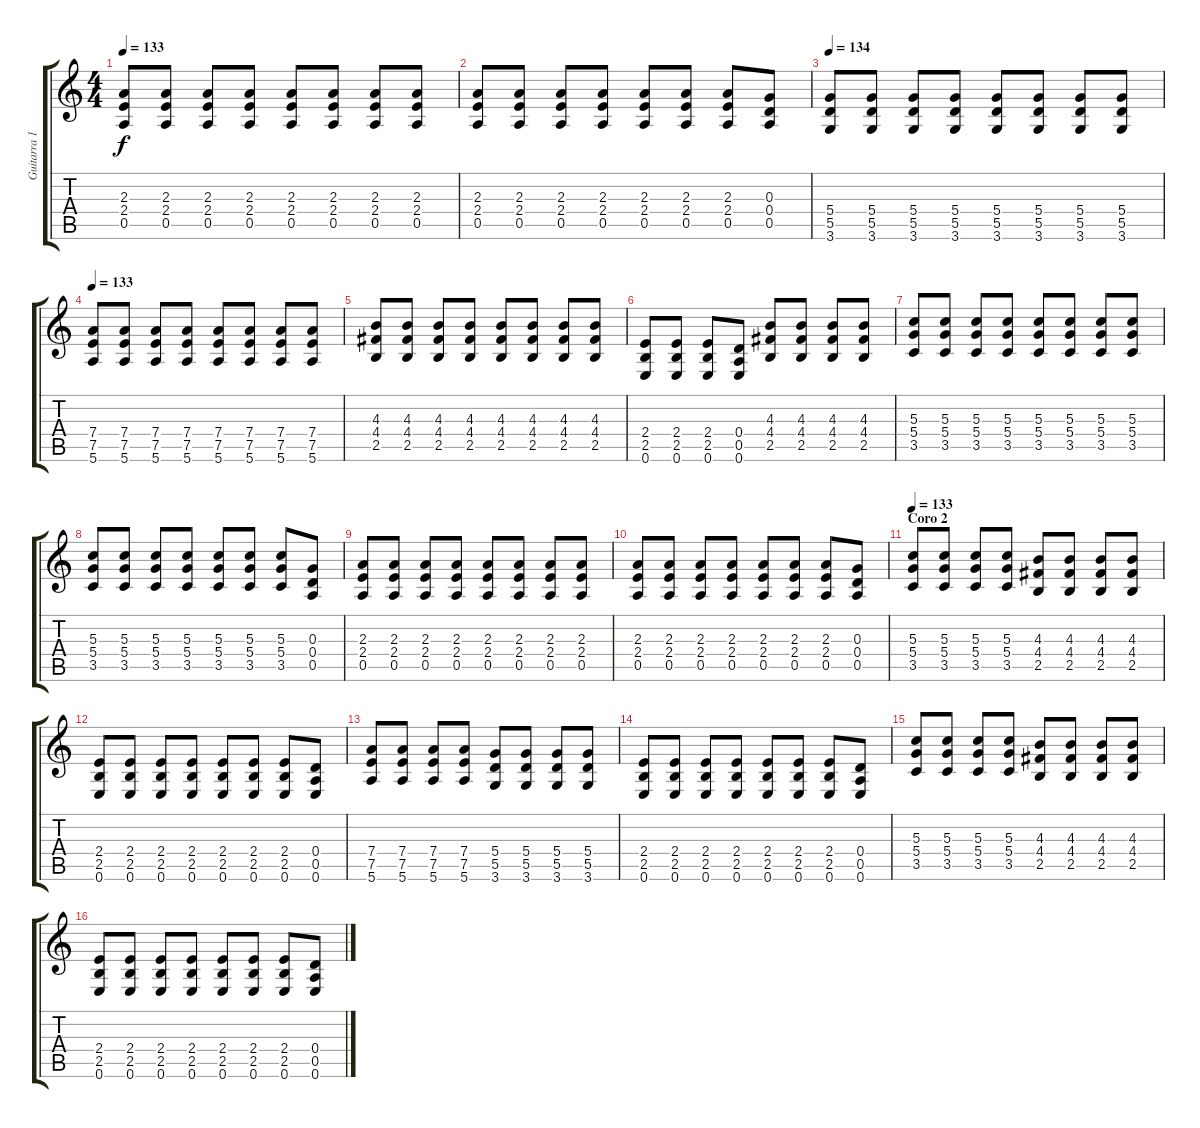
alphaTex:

\track ("Guitarra 1" "Guitarra 1") {instrument overdrivenguitar}
\staff {score tabs}
\tuning (E4 B3 G3 D3 A2 E2) {hide}
\ts (4 4)
\tempo 133
\clef g2
\ks c
(2.3 2.4 0.5).8{dy f} (2.3 2.4 0.5).8 (2.3 2.4 0.5).8 (2.3 2.4 0.5).8 (2.3 2.4 0.5).8 (2.3 2.4 0.5).8 (2.3 2.4 0.5).8 (2.3 2.4 0.5).8 |
(2.3 2.4 0.5).8 (2.3 2.4 0.5).8 (2.3 2.4 0.5).8 (2.3 2.4 0.5).8 (2.3 2.4 0.5).8 (2.3 2.4 0.5).8 (2.3 2.4 0.5).8 (0.3 0.4 0.5).8 |
\tempo 134
(5.4 5.5 3.6).8 (5.4 5.5 3.6).8 (5.4 5.5 3.6).8 (5.4 5.5 3.6).8 (5.4 5.5 3.6).8 (5.4 5.5 3.6).8 (5.4 5.5 3.6).8 (5.4 5.5 3.6).8 |
\tempo 133
(7.4 7.5 5.6).8 (7.4 7.5 5.6).8 (7.4 7.5 5.6).8 (7.4 7.5 5.6).8 (7.4 7.5 5.6).8 (7.4 7.5 5.6).8 (7.4 7.5 5.6).8 (7.4 7.5 5.6).8 |
(4.3 4.4 2.5).8 (4.3 4.4 2.5).8 (4.3 4.4 2.5).8 (4.3 4.4 2.5).8 (4.3 4.4 2.5).8 (4.3 4.4 2.5).8 (4.3 4.4 2.5).8 (4.3 4.4 2.5).8 |
(2.4 2.5 0.6).8 (2.4 2.5 0.6).8 (2.4 2.5 0.6).8 (0.4 0.5 0.6).8 (4.3 4.4 2.5).8 (4.3 4.4 2.5).8 (4.3 4.4 2.5).8 (4.3 4.4 2.5).8 |
(5.3 5.4 3.5).8 (5.3 5.4 3.5).8 (5.3 5.4 3.5).8 (5.3 5.4 3.5).8 (5.3 5.4 3.5).8 (5.3 5.4 3.5).8 (5.3 5.4 3.5).8 (5.3 5.4 3.5).8 |
(5.3 5.4 3.5).8 (5.3 5.4 3.5).8 (5.3 5.4 3.5).8 (5.3 5.4 3.5).8 (5.3 5.4 3.5).8 (5.3 5.4 3.5).8 (5.3 5.4 3.5).8 (0.3 0.4 0.5).8 |
(2.3 2.4 0.5).8 (2.3 2.4 0.5).8 (2.3 2.4 0.5).8 (2.3 2.4 0.5).8 (2.3 2.4 0.5).8 (2.3 2.4 0.5).8 (2.3 2.4 0.5).8 (2.3 2.4 0.5).8 |
(2.3 2.4 0.5).8 (2.3 2.4 0.5).8 (2.3 2.4 0.5).8 (2.3 2.4 0.5).8 (2.3 2.4 0.5).8 (2.3 2.4 0.5).8 (2.3 2.4 0.5).8 (0.3 0.4 0.5).8 |
\section ("" "Coro 2")
\tempo 133
(5.3 5.4 3.5).8{volume 16 instrument overdrivenguitar} (5.3 5.4 3.5).8 (5.3 5.4 3.5).8 (5.3 5.4 3.5).8 (4.3 4.4 2.5).8 (4.3 4.4 2.5).8 (4.3 4.4 2.5).8 (4.3 4.4 2.5).8 |
(2.4 2.5 0.6).8 (2.4 2.5 0.6).8 (2.4 2.5 0.6).8 (2.4 2.5 0.6).8 (2.4 2.5 0.6).8 (2.4 2.5 0.6).8 (2.4 2.5 0.6).8 (0.4 0.5 0.6).8 |
(7.4 7.5 5.6).8 (7.4 7.5 5.6).8 (7.4 7.5 5.6).8 (7.4 7.5 5.6).8 (5.4 5.5 3.6).8 (5.4 5.5 3.6).8 (5.4 5.5 3.6).8 (5.4 5.5 3.6).8 |
(2.4 2.5 0.6).8 (2.4 2.5 0.6).8 (2.4 2.5 0.6).8 (2.4 2.5 0.6).8 (2.4 2.5 0.6).8 (2.4 2.5 0.6).8 (2.4 2.5 0.6).8 (0.4 0.5 0.6).8 |
(5.3 5.4 3.5).8 (5.3 5.4 3.5).8 (5.3 5.4 3.5).8 (5.3 5.4 3.5).8 (4.3 4.4 2.5).8 (4.3 4.4 2.5).8 (4.3 4.4 2.5).8 (4.3 4.4 2.5).8 |
(2.4 2.5 0.6).8 (2.4 2.5 0.6).8 (2.4 2.5 0.6).8 (2.4 2.5 0.6).8 (2.4 2.5 0.6).8 (2.4 2.5 0.6).8 (2.4 2.5 0.6).8 (0.4 0.5 0.6).8
